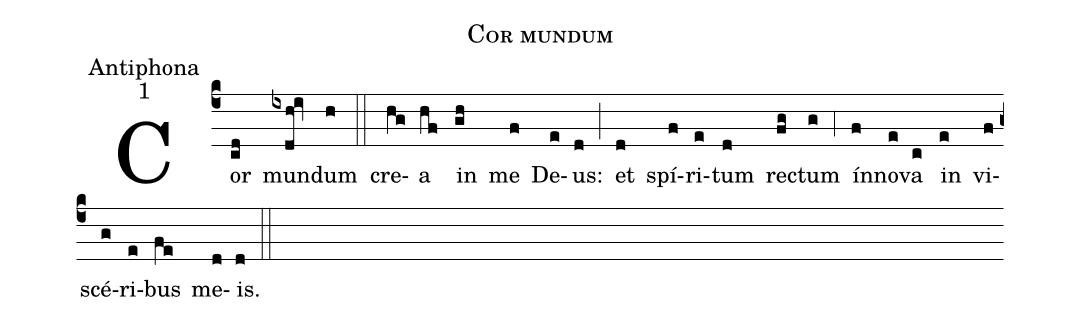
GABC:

name:Cor mundum;
office-part:Antiphona;
mode:1;
%%
(c4) Cor(cd) mun(ixdh!iv)dum(h) (::) cre(hg)a(hf) in(gh) me(f) De(e)us:(d) (;) et(d) spí(f)ri(e)tum(d) re(fg)ctum(g) (;4) ín(f)no(e)va(c) in(e) vi(f)scé(g)ri(e)bus(fe) me(d)is.(d) (::)
